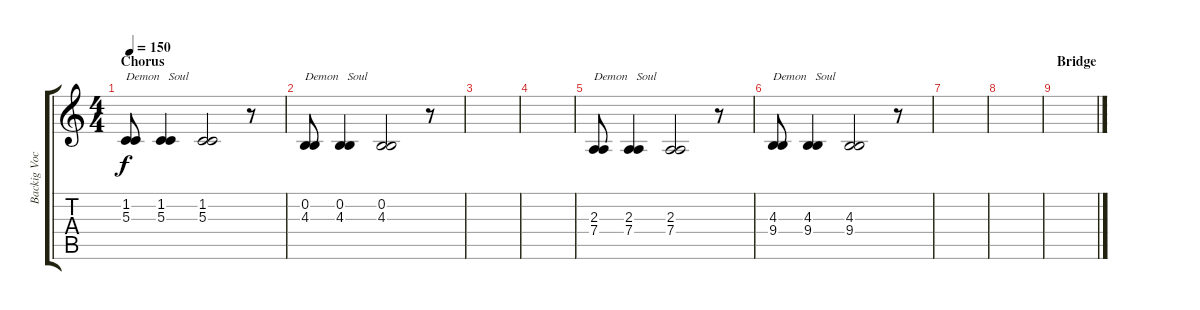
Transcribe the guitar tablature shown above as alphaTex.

\track ("Backig Vocal" "Backig Voc") {instrument choiraahs}
\staff {score tabs}
\tuning (E4 B3 G3 D3 A2 E2) {hide}
\ts (4 4)
\section ("" "Chorus")
\tempo 150
\clef g2
\ks c
(1.2 5.3).8{txt "Demon   Soul" dy f} (1.2 5.3).4 (1.2 5.3).2 r.8 |
(0.2 4.3).8{txt "Demon   Soul"} (0.2 4.3).4 (0.2 4.3).2 r.8 |
|
|
(2.3 7.4).8{txt "Demon   Soul"} (2.3 7.4).4 (2.3 7.4).2 r.8 |
(4.3 9.4).8{txt "Demon   Soul"} (4.3 9.4).4 (4.3 9.4).2 r.8 |
|
|
\section ("" "Bridge")
